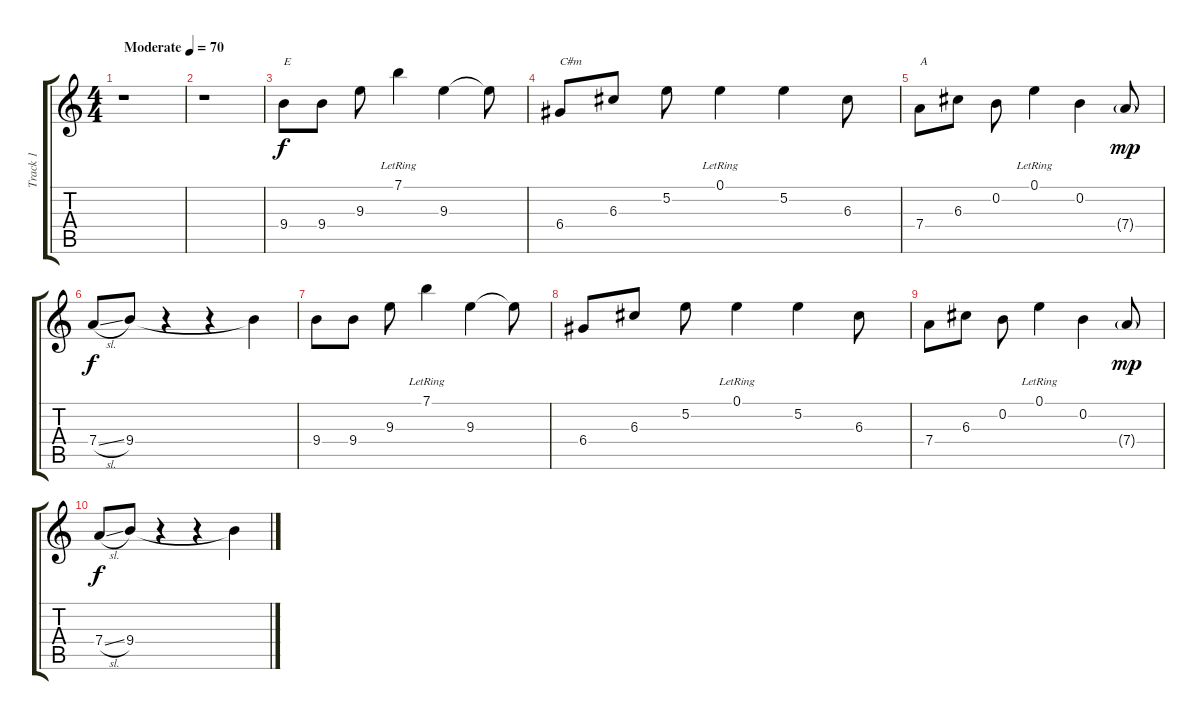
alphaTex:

\track ("Track 1" "Track 1") {instrument acousticguitarsteel}
\staff {score tabs}
\tuning (E4 B3 G3 D3 A2 E2) {hide}
\ts (4 4)
\tempo (70 "Moderate")
\clef g2
\ks c
r.1{dy f instrument acousticguitarsteel} |
r.1 |
9.4.8{txt "E"} 9.4.8 9.3.8 7.1{lr}.4 9.3.4 9.3{t}.8 |
6.4.8{txt "C#m"} 6.3.8 5.2.8 0.1{lr}.4 5.2.4 6.3.8 |
7.4.8{txt "A"} 6.3.8 0.2.8 0.1{lr}.4 0.2.4 7.4{g}.8{dy mp} |
7.4{sl}.8{dy f} 9.4.8 r.4 r.4 9.4{t}.4 |
9.4.8 9.4.8 9.3.8 7.1{lr}.4 9.3.4 9.3{t}.8 |
6.4.8 6.3.8 5.2.8 0.1{lr}.4 5.2.4 6.3.8 |
7.4.8 6.3.8 0.2.8 0.1{lr}.4 0.2.4 7.4{g}.8{dy mp} |
7.4{sl}.8{dy f} 9.4.8 r.4 r.4 9.4{t}.4
